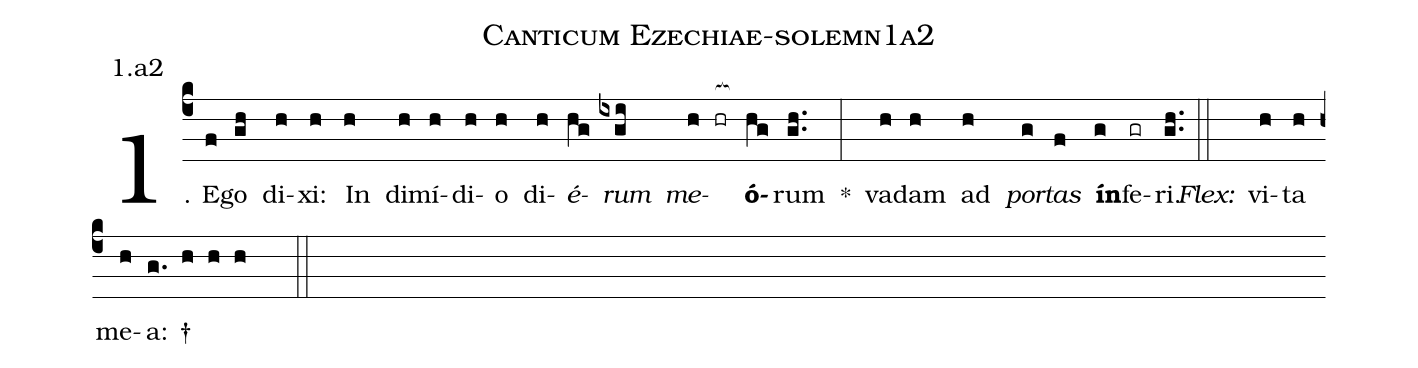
name: Canticum Ezechiae-solemn1a2;
annotation: 1.a2;
%%
(c4)1. E(f)go(gh) di(h)xi:(h) In(h) di(h)mí(h)di(h)o(h) di(h)<i>é</i>(hg)<i>rum</i>(ixgi) <i>me</i>(h hr[ocb:1{])<b>ó</b>(hg[ocb:0}])rum(gh..) *(:) va(h)dam(h) ad(h) <i>por</i>(g)<i>tas</i>(f) <b>ín</b>(g)fe(gr)ri.(gh..) (::)
<i>Flex:</i>()  vi(h)ta(h) me(h)a: †(g. h h h  ::)
